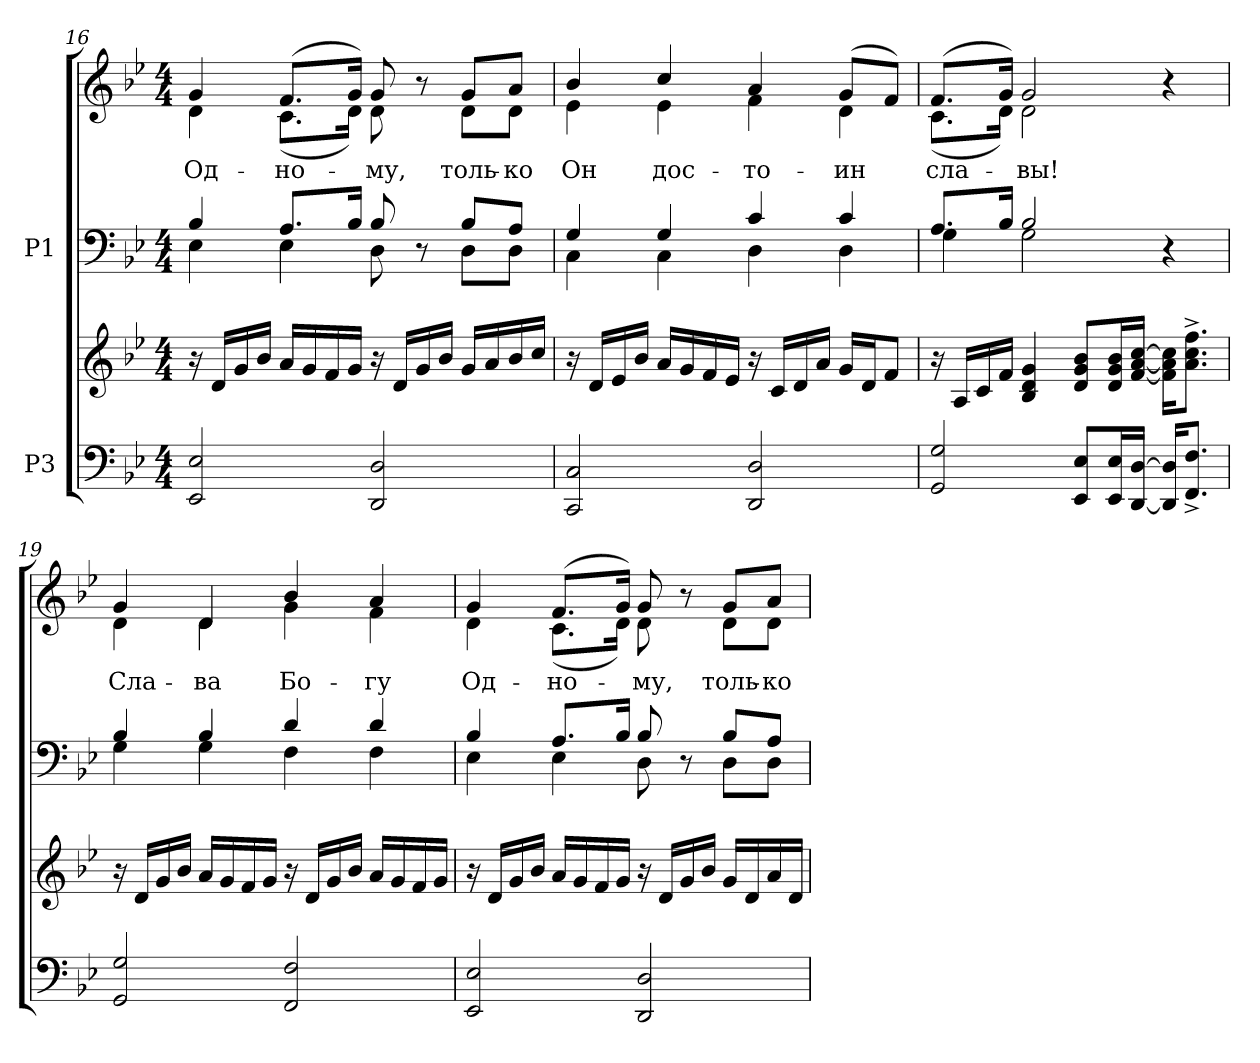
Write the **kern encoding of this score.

**kern	**kern	**kern	**kern	**text
*part2	*part2	*part1	*part1	*part1
*staff4	*staff3	*staff2	*staff1	*staff1
*I"P3	*	*I"P1	*	*
*clefF4	*clefG2	*clefF4	*clefG2	*
*k[b-e-]	*k[b-e-]	*k[b-e-]	*k[b-e-]	*
*B-:	*B-:	*B-:	*B-:	*
*M4/4	*M4/4	*M4/4	*M4/4	*
=16	=16	=16	=16	=16
*	*	*^	*	*
!	!	!	!	!	!LO:LY:b:color=#000000
*	*	*	*	*^	*
2EE-i/ 2E-i	16r	4B-i/	4E-i\	4gi/	4di\	Од-
.	16di/LL	.	.	.	.	.
.	16gi/	.	.	.	.	.
.	16b-i/JJ	.	.	.	.	.
!	!	!	!	!	!	!LO:LY:b:color=#000000
.	16ai/LL	8.Ai/L	4E-i\	(8.fi/L	(8.ci\L	-но-
.	16gi/	.	.	.	.	.
.	16fi/	.	.	.	.	.
.	16gi/JJ	16B-i/Jk	.	16gi/Jk)	16di\Jk)	.
!	!	!	!	!	!	!LO:LY:b:color=#000000
2DDi/ 2Di	16r	8B-i/	8Di\	8gi/	8di\	-му,
.	16di/LL	.	.	.	.	.
.	16gi/	8r	8ryy	8r	8ryy	.
.	16b-i/JJ	.	.	.	.	.
!	!	!	!	!	!	!LO:LY:b:color=#000000
.	16gi/LL	8B-i/L	8Di\L	8gi/L	8di\L	толь-
.	16ai/	.	.	.	.	.
!	!	!	!	!	!	!LO:LY:b:color=#000000
.	16b-i/	8Ai/J	8Di\J	8ai/J	8di\J	-ко
.	16cci/JJ	.	.	.	.	.
=17	=17	=17	=17	=17	=17	=17
!	!	!	!	!	!	!LO:LY:b:color=#000000
2CCi/ 2Ci	16r	4Gi/	4Ci\	4b-i/	4e-i\	Он
.	16di/LL	.	.	.	.	.
.	16e-i/	.	.	.	.	.
.	16b-i/JJ	.	.	.	.	.
!	!	!	!	!	!	!LO:LY:b:color=#000000
.	16ai/LL	4Gi/	4Ci\	4cci/	4e-i\	дос-
.	16gi/	.	.	.	.	.
.	16fi/	.	.	.	.	.
.	16e-i/JJ	.	.	.	.	.
!	!	!	!	!	!	!LO:LY:b:color=#000000
2DDi/ 2Di	16r	4ci/	4Di\	4ai/	4fi\	-то-
.	16ci/LL	.	.	.	.	.
.	16di/	.	.	.	.	.
.	16ai/JJ	.	.	.	.	.
!	!	!	!	!	!	!LO:LY:b:color=#000000
.	16gi/LL	4ci/	4Di\	(8gi/L	4di\	-ин
.	16di/J	.	.	.	.	.
.	8fi/J	.	.	8fi/J)	.	.
=18	=18	=18	=18	=18	=18	=18
!	!	!	!	!	!	!LO:LY:b:color=#000000
2GGi/ 2Gi	16r	8.Ai/L	4Gi\	(8.fi/L	(8.ci\L	сла-
.	16Ai/LL	.	.	.	.	.
.	16ci/	.	.	.	.	.
.	16fi/JJ	16B-i/Jk	.	16gi/Jk)	16di\Jk)	.
!	!	!	!	!	!	!LO:LY:b:color=#000000
.	4B-i/ 4di 4gi	2B-i/	2Gi\	2gi/	2di\	-вы!
8EE-i/ 8E-iL	8di/ 8gi 8b-iL	.	.	.	.	.
16EE-i/ 16E-iL	16di/ 16gi 16b-iL	.	.	.	.	.
[<16DDi/ [>16DiJJ	[<16fi/ [<16ai [>16cciJJ	.	.	.	.	.
16DDi/] 16Di]KL	16fi\] 16ai] 16cci]KL	4r	4ryy	4r	4ryy	.
8.FFi/^ 8.Fi^J	8.ai\^ 8.cci^ 8.ffi^J	.	.	.	.	.
!!LO:LB:g=z	!!
=19	=19	=19	=19	=19	=19	=19
!	!	!	!	!	!	!LO:LY:b:color=#000000
2GGi/ 2Gi	16r	4B-i/	4Gi\	4gi/	4di\	Сла-
.	16di/LL	.	.	.	.	.
.	16gi/	.	.	.	.	.
.	16b-i/JJ	.	.	.	.	.
!	!	!	!	!	!	!LO:LY:b:color=#000000
.	16ai/LL	4B-i/	4Gi\	4di/	4di\	-ва
.	16gi/	.	.	.	.	.
.	16fi/	.	.	.	.	.
.	16gi/JJ	.	.	.	.	.
!	!	!	!	!	!	!LO:LY:b:color=#000000
2FFi/ 2Fi	16r	4di/	4Fi\	4b-i/	4gi\	Бо-
.	16di/LL	.	.	.	.	.
.	16gi/	.	.	.	.	.
.	16b-i/JJ	.	.	.	.	.
!	!	!	!	!	!	!LO:LY:b:color=#000000
.	16ai/LL	4di/	4Fi\	4ai/	4fi\	-гу
.	16gi/	.	.	.	.	.
.	16fi/	.	.	.	.	.
.	16gi/JJ	.	.	.	.	.
=20	=20	=20	=20	=20	=20	=20
!	!	!	!	!	!	!LO:LY:b:color=#000000
2EE-i/ 2E-i	16r	4B-i/	4E-i\	4gi/	4di\	Од-
.	16di/LL	.	.	.	.	.
.	16gi/	.	.	.	.	.
.	16b-i/JJ	.	.	.	.	.
!	!	!	!	!	!	!LO:LY:b:color=#000000
.	16ai/LL	8.Ai/L	4E-i\	(8.fi/L	(8.ci\L	-но-
.	16gi/	.	.	.	.	.
.	16fi/	.	.	.	.	.
.	16gi/JJ	16B-i/Jk	.	16gi/Jk)	16di\Jk)	.
!	!	!	!	!	!	!LO:LY:b:color=#000000
2DDi/ 2Di	16r	8B-i/	8Di\	8gi/	8di\	-му,
.	16di/LL	.	.	.	.	.
.	16gi/	8r	8ryy	8r	8ryy	.
.	16b-i/JJ	.	.	.	.	.
!	!	!	!	!	!	!LO:LY:b:color=#000000
.	16gi/LL	8B-i/L	8Di\L	8gi/L	8di\L	толь-
.	16di/	.	.	.	.	.
!	!	!	!	!	!	!LO:LY:b:color=#000000
.	16ai/	8Ai/J	8Di\J	8ai/J	8di\J	-ко
.	16di/JJ	.	.	.	.	.
*	*	*v	*v	*	*	*
*	*	*	*v	*v	*
=	=	=	=	=
*-	*-	*-	*-	*-
